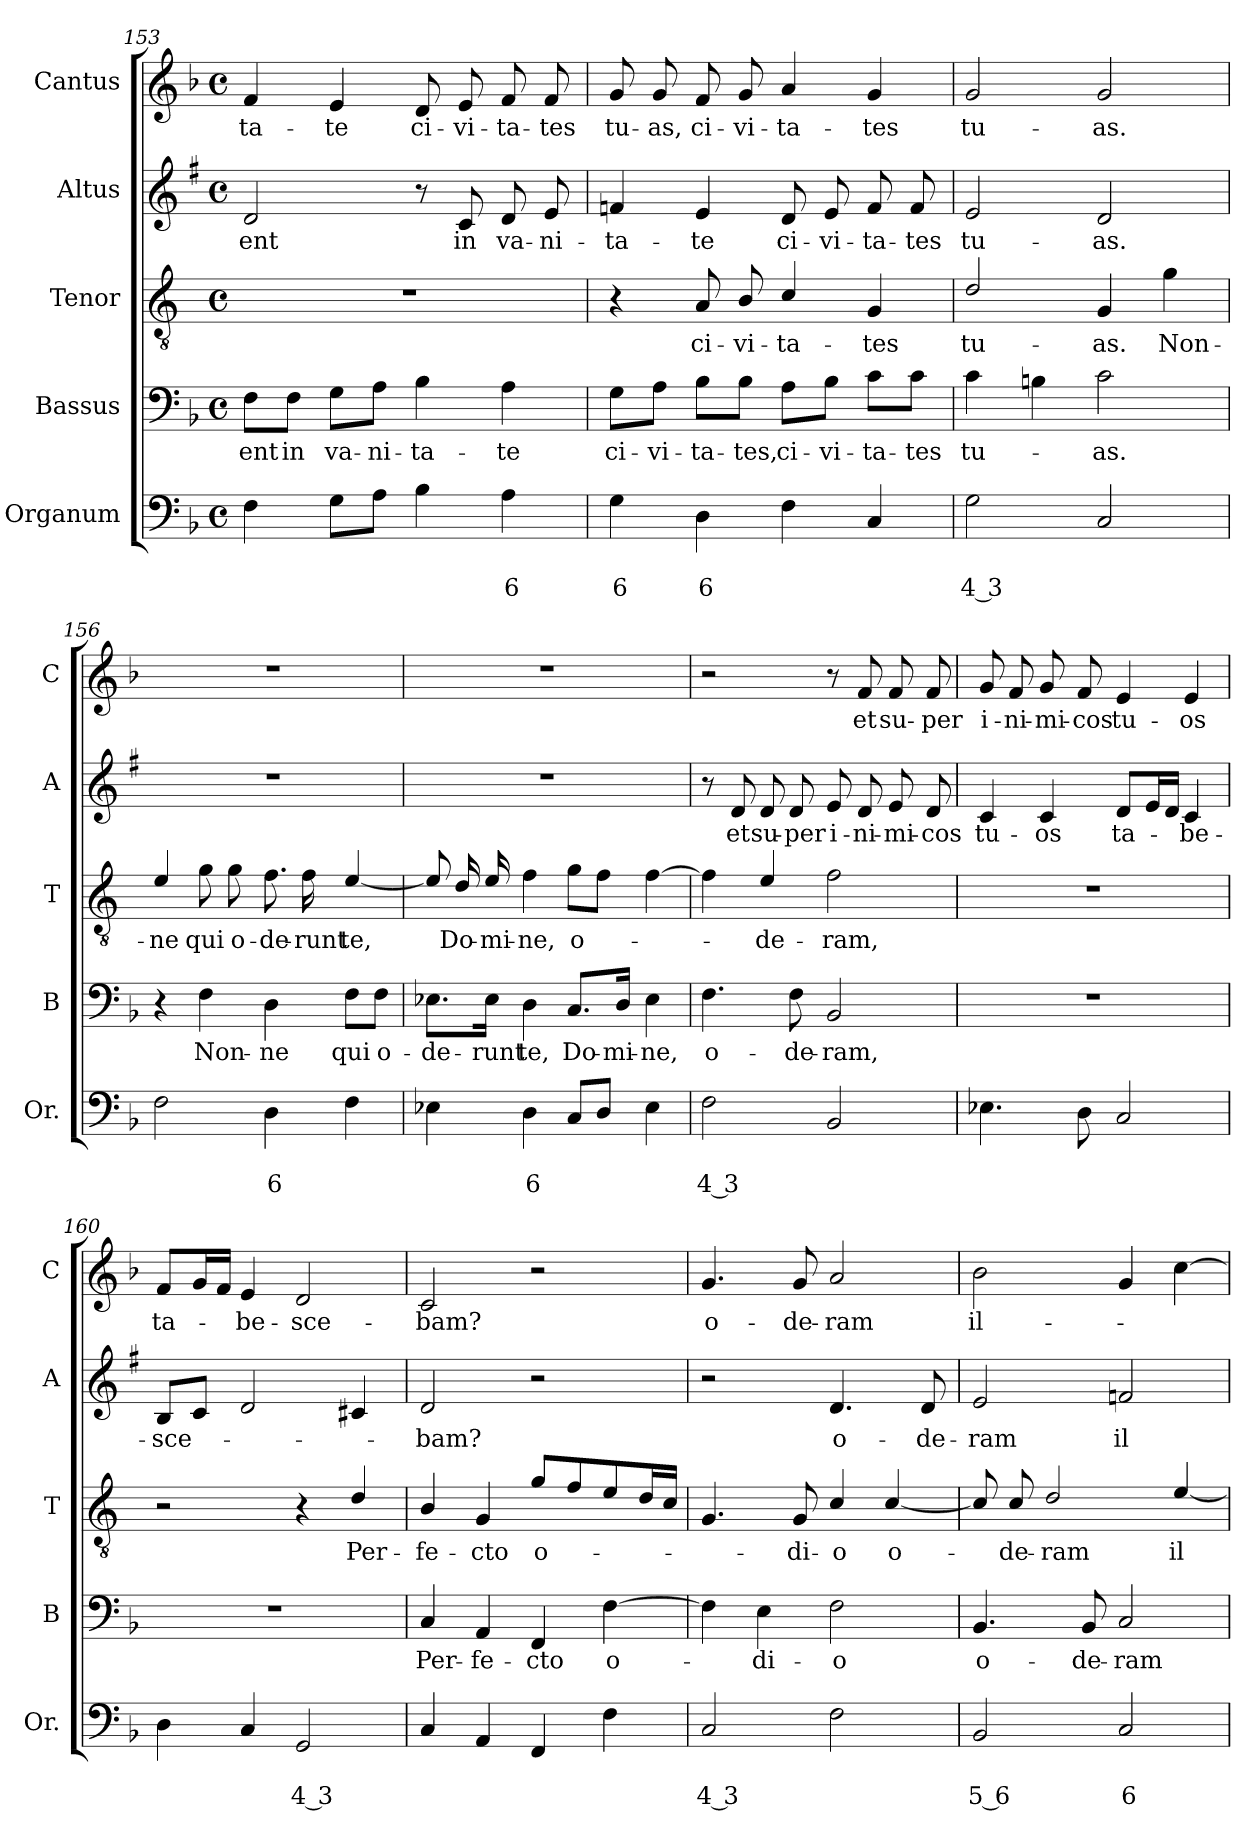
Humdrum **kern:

**kern	**text	**text	**kern	**text	**kern	**text	**kern	**text	**kern	**text
*part5	*part5	*part5	*part4	*part4	*part3	*part3	*part2	*part2	*part1	*part1
*staff5	*staff5	*staff5	*staff4	*staff4	*staff3	*staff3	*staff2	*staff2	*staff1	*staff1
*I"Organum	*	*	*I"Bassus	*	*I"Tenor	*	*I"Altus	*	*I"Cantus	*
*I'Or.	*	*	*I'B	*	*I'T	*	*I'A	*	*I'C	*
*clefF4	*	*	*clefF4	*	*clefGv2	*	*clefG2	*	*clefG2	*
*	*	*	*	*	*ITrd4c7	*	*ITrd1c2	*	*	*
*k[b-]	*	*	*k[b-]	*	*k[b-]	*	*k[b-]	*	*k[b-]	*
*F:	*	*	*F:	*	*F:	*	*F:	*	*F:	*
*M4/4	*	*	*M4/4	*	*M4/4	*	*M4/4	*	*M4/4	*
*met(c)	*	*	*met(c)	*	*met(c)	*	*met(c)	*	*met(c)	*
=153	=153	=153	=153	=153	=153	=153	=153	=153	=153	=153
!	!	!	!	!LO:LY:b	!	!	!	!LO:LY:b	!	!LO:LY:b
4F\	.	.	8F\L	-ent	1r	.	2c/	-ent	4f/	-ta-
!	!	!	!	!LO:LY:b	!	!	!	!	!	!
.	.	.	8F\J	in	.	.	.	.	.	.
!	!	!	!	!LO:LY:b	!	!	!	!	!	!LO:LY:b
8G\L	.	.	8G\L	va-	.	.	.	.	4e/	-te
!	!	!	!	!LO:LY:b	!	!	!	!	!	!
8A\J	.	.	8A\J	-ni-	.	.	.	.	.	.
!	!	!	!	!LO:LY:b	!	!	!	!	!	!LO:LY:b
4B-\	.	.	4B-\	-ta-	.	.	8r	.	8d/	ci-
!	!	!	!	!	!	!	!	!LO:LY:b	!	!LO:LY:b
.	.	.	.	.	.	.	8B-/	in	8e/	-vi-
!	!	!LO:LY:b	!	!LO:LY:b	!	!	!	!LO:LY:b	!	!LO:LY:b
4A\	.	6	4A\	-te	.	.	8c/	va-	8f/	-ta-
!	!	!	!	!	!	!	!	!LO:LY:b	!	!LO:LY:b
.	.	.	.	.	.	.	8d/	-ni-	8f/	-tes
=154	=154	=154	=154	=154	=154	=154	=154	=154	=154	=154
!	!	!LO:LY:b	!	!LO:LY:b	!	!	!	!LO:LY:b	!	!LO:LY:b
4G\	.	6	8G\L	ci-	4r	.	4e-X/	-ta-	8g/	tu-
!	!	!	!	!LO:LY:b	!	!	!	!	!	!LO:LY:b
.	.	.	8A\J	-vi-	.	.	.	.	8g/	-as,
!	!	!LO:LY:b	!	!LO:LY:b	!	!LO:LY:b	!	!LO:LY:b	!	!LO:LY:b
4D\	.	6	8B-\L	-ta-	8D/	ci-	4d/	-te	8f/	ci-
!	!	!	!	!LO:LY:b	!	!LO:LY:b	!	!	!	!LO:LY:b
.	.	.	8B-\J	-tes,	8E/	-vi-	.	.	8g/	-vi-
!	!	!	!	!LO:LY:b	!	!LO:LY:b	!	!LO:LY:b	!	!LO:LY:b
4F\	.	.	8A\L	ci-	4F/	-ta-	8c/	ci-	4a/	-ta-
!	!	!	!	!LO:LY:b	!	!	!	!LO:LY:b	!	!
.	.	.	8B-\J	-vi-	.	.	8d/	-vi-	.	.
!	!	!	!	!LO:LY:b	!	!LO:LY:b	!	!LO:LY:b	!	!LO:LY:b
4C/	.	.	8c\L	-ta-	4C/	-tes	8e-/	-ta-	4g/	-tes
!	!	!	!	!LO:LY:b	!	!	!	!LO:LY:b	!	!
.	.	.	8c\J	-tes	.	.	8e-/	-tes	.	.
=155	=155	=155	=155	=155	=155	=155	=155	=155	=155	=155
!	!	!LO:LY:b	!	!LO:LY:b	!	!LO:LY:b	!	!LO:LY:b	!	!LO:LY:b
2G\	.	4 3	4c\	tu-	2G/	tu-	2d/	tu-	2g/	tu-
.	.	.	4Bn\	.	.	.	.	.	.	.
!	!	!	!	!LO:LY:b	!	!LO:LY:b	!	!LO:LY:b	!	!LO:LY:b
2C/	.	.	2c\	-as.	4C/	-as.	2c/	-as.	2g/	-as.
!	!	!	!	!	!	!LO:LY:b	!	!	!	!
.	.	.	.	.	4c\	Non-	.	.	.	.
=156	=156	=156	=156	=156	=156	=156	=156	=156	=156	=156
!	!	!	!	!	!	!LO:LY:b	!	!	!	!
2F\	.	.	4r	.	4A/	-ne	1r	.	1r	.
!	!	!	!	!LO:LY:b	!	!LO:LY:b	!	!	!	!
.	.	.	4F\	Non-	8c\	qui	.	.	.	.
!	!	!	!	!	!	!LO:LY:b	!	!	!	!
.	.	.	.	.	8c\	o-	.	.	.	.
!	!	!LO:LY:b	!	!LO:LY:b	!	!LO:LY:b	!	!	!	!
4D\	.	6	4D\	-ne	8.B-\	-de-	.	.	.	.
!	!	!	!	!	!	!LO:LY:b	!	!	!	!
.	.	.	.	.	16B-\	-runt	.	.	.	.
!	!	!	!	!LO:LY:b	!	!LO:LY:b	!	!	!	!
4F\	.	.	8F\L	qui	[4A/	te,	.	.	.	.
!	!	!	!	!LO:LY:b	!	!	!	!	!	!
.	.	.	8F\J	o-	.	.	.	.	.	.
!!LO:LB:g=z
=157	=157	=157	=157	=157	=157	=157	=157	=157	=157	=157
!	!	!	!	!LO:LY:b	!	!	!	!	!	!
4E-X\	.	.	8.E-X\L	-de-	8A/]	.	1r	.	1r	.
!	!	!	!	!	!	!LO:LY:b	!	!	!	!
.	.	.	.	.	16G/	Do-	.	.	.	.
!	!	!	!	!LO:LY:b	!	!LO:LY:b	!	!	!	!
.	.	.	16E-\Jk	-runt	16A/	-mi-	.	.	.	.
!	!	!LO:LY:b	!	!LO:LY:b	!	!LO:LY:b	!	!	!	!
4D\	.	6	4D\	te,	4B-\	-ne,	.	.	.	.
!	!	!	!	!LO:LY:b	!	!LO:LY:b	!	!	!	!
8C/L	.	.	8.C/L	Do-	8c\L	o-	.	.	.	.
8D/J	.	.	.	.	8B-\J	.	.	.	.	.
!	!	!	!	!LO:LY:b	!	!	!	!	!	!
.	.	.	16D/Jk	-mi-	.	.	.	.	.	.
!	!	!	!	!LO:LY:b	!	!	!	!	!	!
4E-\	.	.	4E-\	-ne,	[4B-\	.	.	.	.	.
=158	=158	=158	=158	=158	=158	=158	=158	=158	=158	=158
!	!	!LO:LY:b	!	!LO:LY:b	!	!	!	!	!	!
2F\	.	4 3	4.F\	o-	4B-\]	.	8r	.	2r	.
!	!	!	!	!	!	!	!	!LO:LY:b	!	!
.	.	.	.	.	.	.	8c/	et	.	.
!	!	!	!	!	!	!LO:LY:b	!	!LO:LY:b	!	!
.	.	.	.	.	4A/	-de-	8c/	su-	.	.
!	!	!	!	!LO:LY:b	!	!	!	!LO:LY:b	!	!
.	.	.	8F\	-de-	.	.	8c/	-per	.	.
!	!	!	!	!LO:LY:b	!	!LO:LY:b	!	!LO:LY:b	!	!
2BB-/	.	.	2BB-/	-ram,	2B-\	-ram,	8d/	i-	8r	.
!	!	!	!	!	!	!	!	!LO:LY:b	!	!LO:LY:b
.	.	.	.	.	.	.	8c/	-ni-	8f/	et
!	!	!	!	!	!	!	!	!LO:LY:b	!	!LO:LY:b
.	.	.	.	.	.	.	8d/	-mi-	8f/	su-
!	!	!	!	!	!	!	!	!LO:LY:b	!	!LO:LY:b
.	.	.	.	.	.	.	8c/	-cos	8f/	-per
=159	=159	=159	=159	=159	=159	=159	=159	=159	=159	=159
!	!	!	!	!	!	!	!	!LO:LY:b	!	!LO:LY:b
4.E-X\	.	.	1r	.	1r	.	4B-/	tu-	8g/	i-
!	!	!	!	!	!	!	!	!	!	!LO:LY:b
.	.	.	.	.	.	.	.	.	8f/	-ni-
!	!	!	!	!	!	!	!	!LO:LY:b	!	!LO:LY:b
.	.	.	.	.	.	.	4B-/	-os	8g/	-mi-
!	!	!	!	!	!	!	!	!	!	!LO:LY:b
8D\	.	.	.	.	.	.	.	.	8f/	-cos
!	!	!	!	!	!	!	!	!LO:LY:b	!	!LO:LY:b
2C/	.	.	.	.	.	.	8c/L	ta-	4e/	tu-
.	.	.	.	.	.	.	16d/L	.	.	.
.	.	.	.	.	.	.	16c/JJ	.	.	.
!	!	!	!	!	!	!	!	!LO:LY:b	!	!LO:LY:b
.	.	.	.	.	.	.	4B-/	-be-	4e/	-os
=160	=160	=160	=160	=160	=160	=160	=160	=160	=160	=160
!	!	!	!	!	!	!	!	!LO:LY:b	!	!LO:LY:b
4D\	.	.	1r	.	2r	.	8A/L	-sce-	8f/L	ta-
.	.	.	.	.	.	.	8B-/J	.	16g/L	.
.	.	.	.	.	.	.	.	.	16f/JJ	.
!	!	!	!	!	!	!	!	!	!	!LO:LY:b
4C/	.	.	.	.	.	.	2c/	.	4e/	-be-
!	!	!LO:LY:b	!	!	!	!	!	!	!	!LO:LY:b
2GG/	.	4 3	.	.	4r	.	.	.	2d/	-sce-
!	!	!	!	!	!	!LO:LY:b	!	!	!	!
.	.	.	.	.	4G/	Per-	4Bn/	.	.	.
=161	=161	=161	=161	=161	=161	=161	=161	=161	=161	=161
!	!	!	!	!LO:LY:b	!	!LO:LY:b	!	!LO:LY:b	!	!LO:LY:b
4C/	.	.	4C/	Per-	4E/	-fe-	2c/	-bam?	2c/	-bam?
!	!	!	!	!LO:LY:b	!	!LO:LY:b	!	!	!	!
4AA/	.	.	4AA/	-fe-	4C/	-cto	.	.	.	.
!	!	!	!	!LO:LY:b	!	!LO:LY:b	!	!	!	!
4FF/	.	.	4FF/	-cto	8c/L	o-	2r	.	2r	.
.	.	.	.	.	8B-/	.	.	.	.	.
!	!	!	!	!LO:LY:b	!	!	!	!	!	!
4F\	.	.	[4F\	o-	8A/	.	.	.	.	.
.	.	.	.	.	16G/L	.	.	.	.	.
.	.	.	.	.	16F/JJ	.	.	.	.	.
!!LO:LB:g=z
=162	=162	=162	=162	=162	=162	=162	=162	=162	=162	=162
!	!	!LO:LY:b	!	!	!	!	!	!	!	!LO:LY:b
2C/	.	4 3	4F\]	.	4.C/	.	2r	.	4.g/	o-
!	!	!	!	!LO:LY:b	!	!	!	!	!	!
.	.	.	4E\	-di-	.	.	.	.	.	.
!	!	!	!	!	!	!LO:LY:b	!	!	!	!LO:LY:b
.	.	.	.	.	8C/	-di-	.	.	8g/	-de-
!	!	!	!	!LO:LY:b	!	!LO:LY:b	!	!LO:LY:b	!	!LO:LY:b
2F\	.	.	2F\	-o	4F/	-o	4.c/	o-	2a/	-ram
!	!	!	!	!	!	!LO:LY:b	!	!	!	!
.	.	.	.	.	[4F/	o-	.	.	.	.
!	!	!	!	!	!	!	!	!LO:LY:b	!	!
.	.	.	.	.	.	.	8c/	-de-	.	.
=163	=163	=163	=163	=163	=163	=163	=163	=163	=163	=163
!	!	!LO:LY:b	!	!LO:LY:b	!	!	!	!LO:LY:b	!	!LO:LY:b
2BB-/	.	5 6	4.BB-/	o-	8F/]	.	2d/	-ram	2b-\	il-
!	!	!	!	!	!	!LO:LY:b	!	!	!	!
.	.	.	.	.	8F/	-de-	.	.	.	.
!	!	!	!	!	!	!LO:LY:b	!	!	!	!
.	.	.	.	.	2G/	-ram	.	.	.	.
!	!	!	!	!LO:LY:b	!	!	!	!	!	!
.	.	.	8BB-/	-de-	.	.	.	.	.	.
!	!	!LO:LY:b	!	!LO:LY:b	!	!	!	!LO:LY:b	!	!
2C/	.	6	2C/	-ram	.	.	2e-X/	il-	4g/	.
!	!	!	!	!	!	!LO:LY:b	!	!	!	!
.	.	.	.	.	[4A/	il-	.	.	[4cc\	.
=	=	=	=	=	=	=	=	=	=	=
*-	*-	*-	*-	*-	*-	*-	*-	*-	*-	*-
